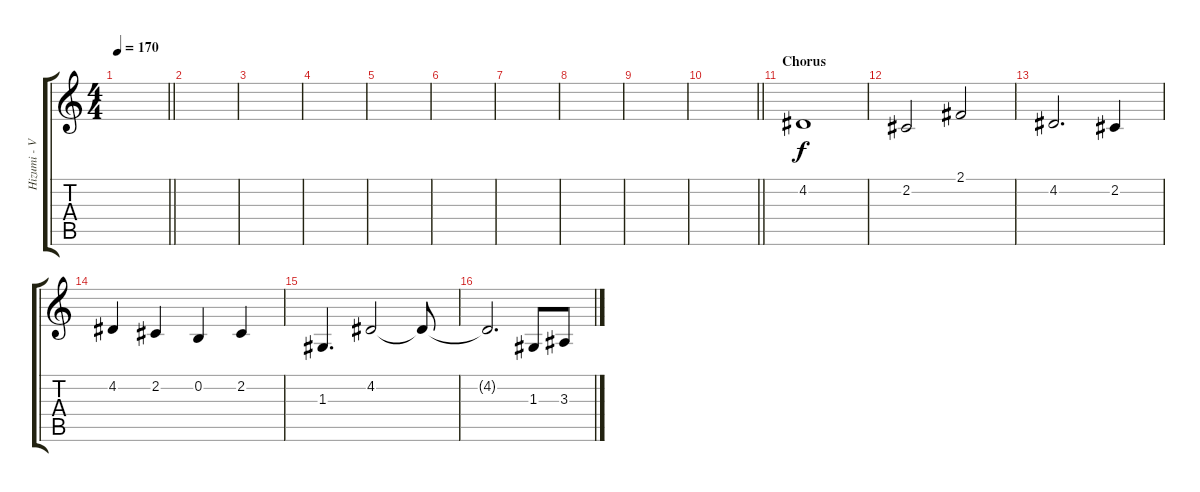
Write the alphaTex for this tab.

\track ("Hizumi - Vocals" "Hizumi - V") {instrument lead6voice}
\staff {score tabs}
\tuning (E4 B3 G3 D3 A2 E2) {hide}
\ts (4 4)
\tempo 170
\clef g2
\barLineRight lightlight
\ks c
|
\section ("" "")
|
|
|
|
|
|
|
|
\barLineRight lightlight
|
\section ("" "Chorus")
4.2.1 |
2.2.2 2.1.2 |
4.2.2{d} 2.2.4 |
4.2.4 2.2.4 0.2.4 2.2.4 |
1.3.4{d} 4.2.2 4.2{t}.8 |
4.2{t}.2{d} 1.3.8 3.3.8
